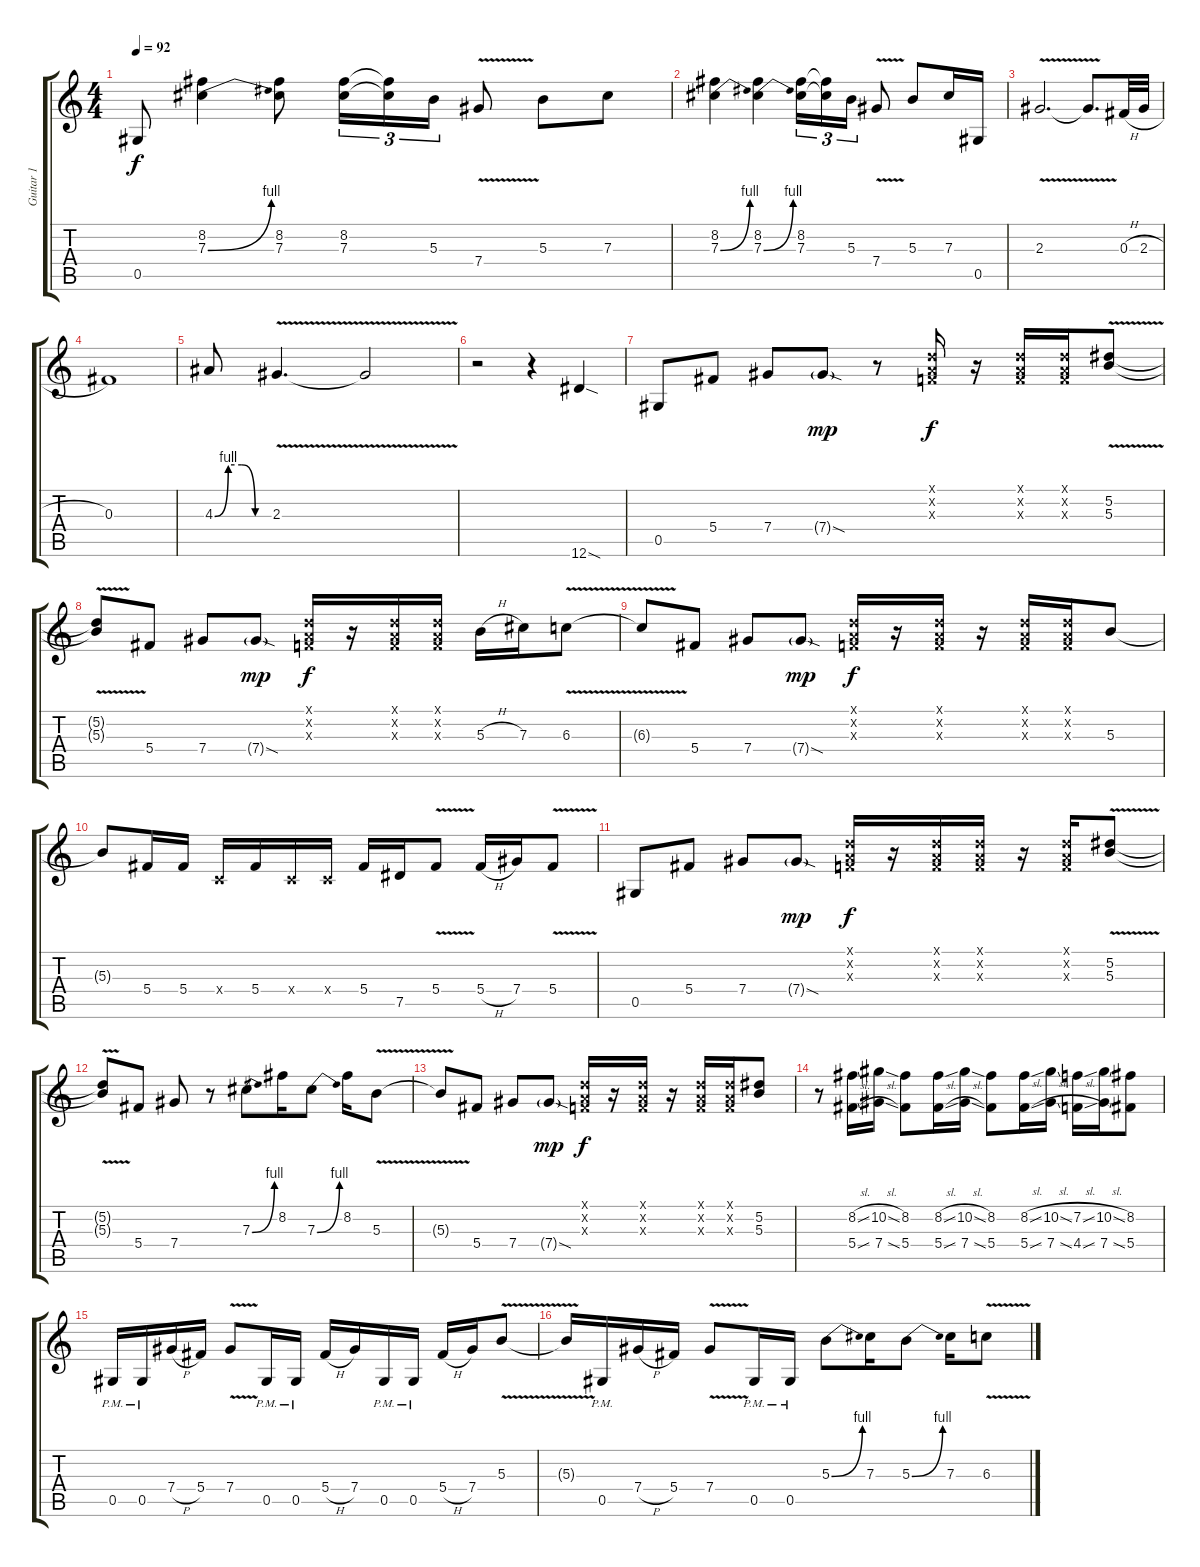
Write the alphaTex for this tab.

\track ("Guitar 1" "Guitar 1") {instrument distortionguitar}
\staff {score tabs}
\tuning (Eb4 Bb3 Gb3 Db3 Ab2 Eb2) {hide}
\ts (4 4)
\tempo 92
\clef g2
\ks c
0.5.8{dy f} (8.2 7.3{be (bend 0 0 60 4)}).4 (8.2 7.3).8 (8.2 7.3).16{tu (3 2)} (8.2{t} 7.3{t}).16{tu (3 2)} 5.3.16{tu (3 2)} 7.4{v}.8 5.3.8 7.3.8 |
(8.2 7.3{be (bend 0 0 60 4)}).4 (8.2 7.3{be (bend 0 0 60 4)}).4 (8.2 7.3).16{tu (3 2)} (8.2{t} 7.3{t}).16{tu (3 2)} 5.3.16{tu (3 2)} 7.4{v}.8 5.3.8 7.3.16 0.5.16 |
2.3{v}.2{d} 2.3{t}.8{d} 0.3{h}.32 2.3{h}.32 |
0.3.1 |
4.3{be (custom 0 0 15 4 30 4 45 0 60 0)}.8 2.3{v}.4{d} 2.3{t}.2 |
r.2 r.4 12.6{sod}.4 |
0.5.8 5.4.8 7.4.8 7.4{sod g}.8{dy mp} r.8 (-1.1{x} -1.2{x} -1.3{x}).16{dy f} r.16 (-1.1{x} -1.2{x} -1.3{x}).16 (-1.1{x} -1.2{x} -1.3{x}).16 (5.2{v} 5.3{v}).8 |
(5.2{t} 5.3{t}).8 5.4.8 7.4.8 7.4{sod g}.8{dy mp} (-1.1{x} -1.2{x} -1.3{x}).16{dy f} r.16 (-1.1{x} -1.2{x} -1.3{x}).16 (-1.1{x} -1.2{x} -1.3{x}).16 5.3{h}.16 7.3.16 6.3{v}.8 |
6.3{t}.8 5.4.8 7.4.8 7.4{sod g}.8{dy mp} (-1.1{x} -1.2{x} -1.3{x}).16{dy f} r.16 (-1.1{x} -1.2{x} -1.3{x}).16 r.16 (-1.1{x} -1.2{x} -1.3{x}).16 (-1.1{x} -1.2{x} -1.3{x}).16 5.3.8 |
5.3{t}.8 5.4.16 5.4.16 -1.4{x}.16 5.4.16 -1.4{x}.16 -1.4{x}.16 5.4.16 7.5.16 5.4{v}.8 5.4{h}.16 7.4.16 5.4{v}.8 |
0.5.8 5.4.8 7.4.8 7.4{sod g}.8{dy mp} (-1.1{x} -1.2{x} -1.3{x}).16{dy f} r.16 (-1.1{x} -1.2{x} -1.3{x}).16 (-1.1{x} -1.2{x} -1.3{x}).16 r.16 (-1.1{x} -1.2{x} -1.3{x}).16 (5.2{v} 5.3{v}).8 |
(5.2{t} 5.3{t}).8 5.4.8 7.4.8 r.8 7.3{be (bend 0 0 60 4)}.8 8.2.16 7.3{be (bend 0 0 60 4)}.8 8.2.16 5.3{v}.8 |
5.3{t}.8 5.4.8 7.4.8 7.4{sod g}.8{dy mp} (-1.1{x} -1.2{x} -1.3{x}).16{dy f} r.16 (-1.1{x} -1.2{x} -1.3{x}).16 r.16 (-1.1{x} -1.2{x} -1.3{x}).16 (-1.1{x} -1.2{x} -1.3{x}).16 (5.2 5.3).8 |
r.8 (8.2{sl} 5.4{sl}).16 (10.2{sl} 7.4{sl}).16 (8.2 5.4).8 (8.2{sl} 5.4{sl}).16 (10.2{sl} 7.4{sl}).16 (8.2 5.4).8 (8.2{sl} 5.4{sl}).16 (10.2{sl} 7.4{sl}).16 (7.2{sl} 4.4{sl}).16 (10.2{sl} 7.4{sl}).16 (8.2 5.4).8 |
0.5{pm}.16 0.5{pm}.16 7.4{h}.16 5.4.16 7.4{v}.8 0.5{pm}.16 0.5{pm}.16 5.4{h}.16 7.4.16 0.5{pm}.16 0.5{pm}.16 5.4{h}.16 7.4.16 5.3{v}.8 |
5.3{t}.16 0.5{pm}.16 7.4{h}.16 5.4.16 7.4{v}.8 0.5{pm}.16 0.5{pm}.16 5.3{be (bend 0 0 60 4)}.8 7.3.16 5.3{be (bend 0 0 60 4)}.8 7.3.16 6.3{v}.8
